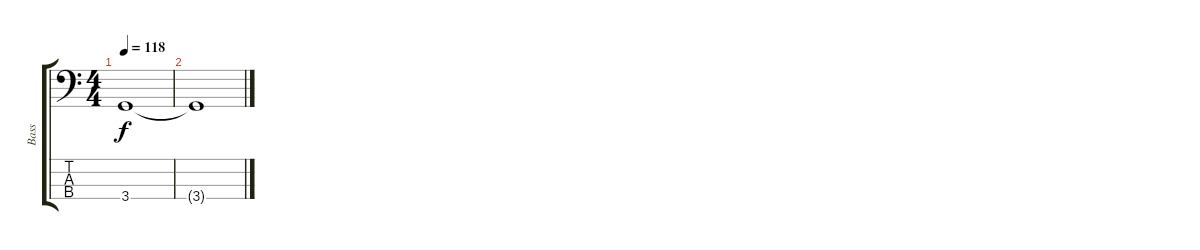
\track ("Bass" "Bass") {instrument electricbassfinger}
\staff {score tabs}
\tuning (G2 D2 A1 E1) {hide}
\ts (4 4)
\tempo 118
\clef f4
\ks c
3.4{t}.1{dy f} |
3.4{t}.1
